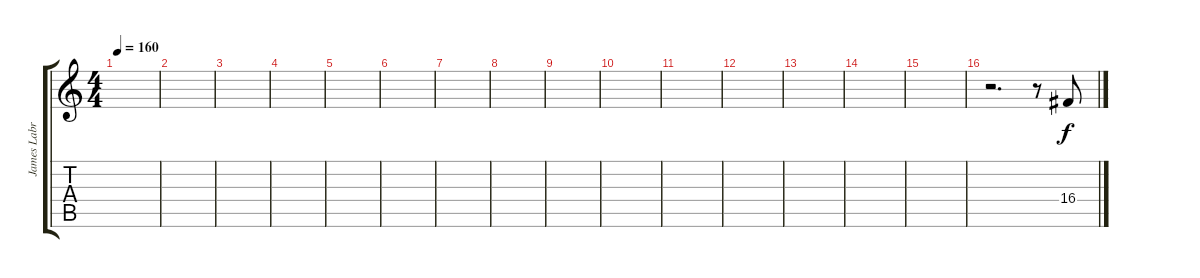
\track ("James Labrie" "James Labr") {instrument synthvoice}
\staff {score tabs}
\tuning (E4 B3 G3 D3 A2 E2) {hide}
\ts (4 4)
\tempo 160
\clef g2
\ks c
|
|
|
|
|
|
|
|
|
|
|
|
|
|
|
r.2{d} r.8 16.4.8
